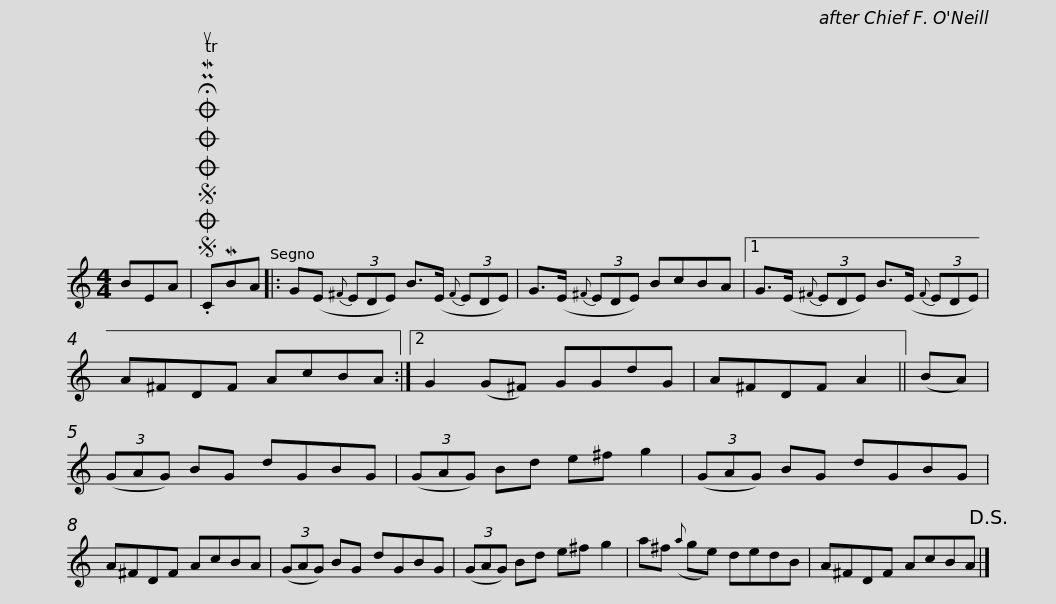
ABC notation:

X:1
L:1/8
M:4/4
I:linebreak $
K:C
V:1 treble
V:1
 BEA |SOSOOO .!fermata!PMTuCMBA |: G(E{^F} (3EDE) B>(E{F} (3EDE) | G>(E{^F} (3EDE) BcBA |1 G>(E{^F} (3EDE) B>(E{F} (3EDE) |$ %5
 A^FDF AcBA :|2 G2 (G^F) GGdG | A^FDF A2 || (BA) | (3(GAG) BG dGBG | %10
 (3(GAG) Bd e^f g2 |$ (3(GAG) BG dGBG | A^FDF AcBA | (3(GAG) BG dGBG | (3(GAG) Bd e^f g2 | %15
 a^f({a} ge) dedB |$ A^FDF AcBA!D.S.! |] %17
